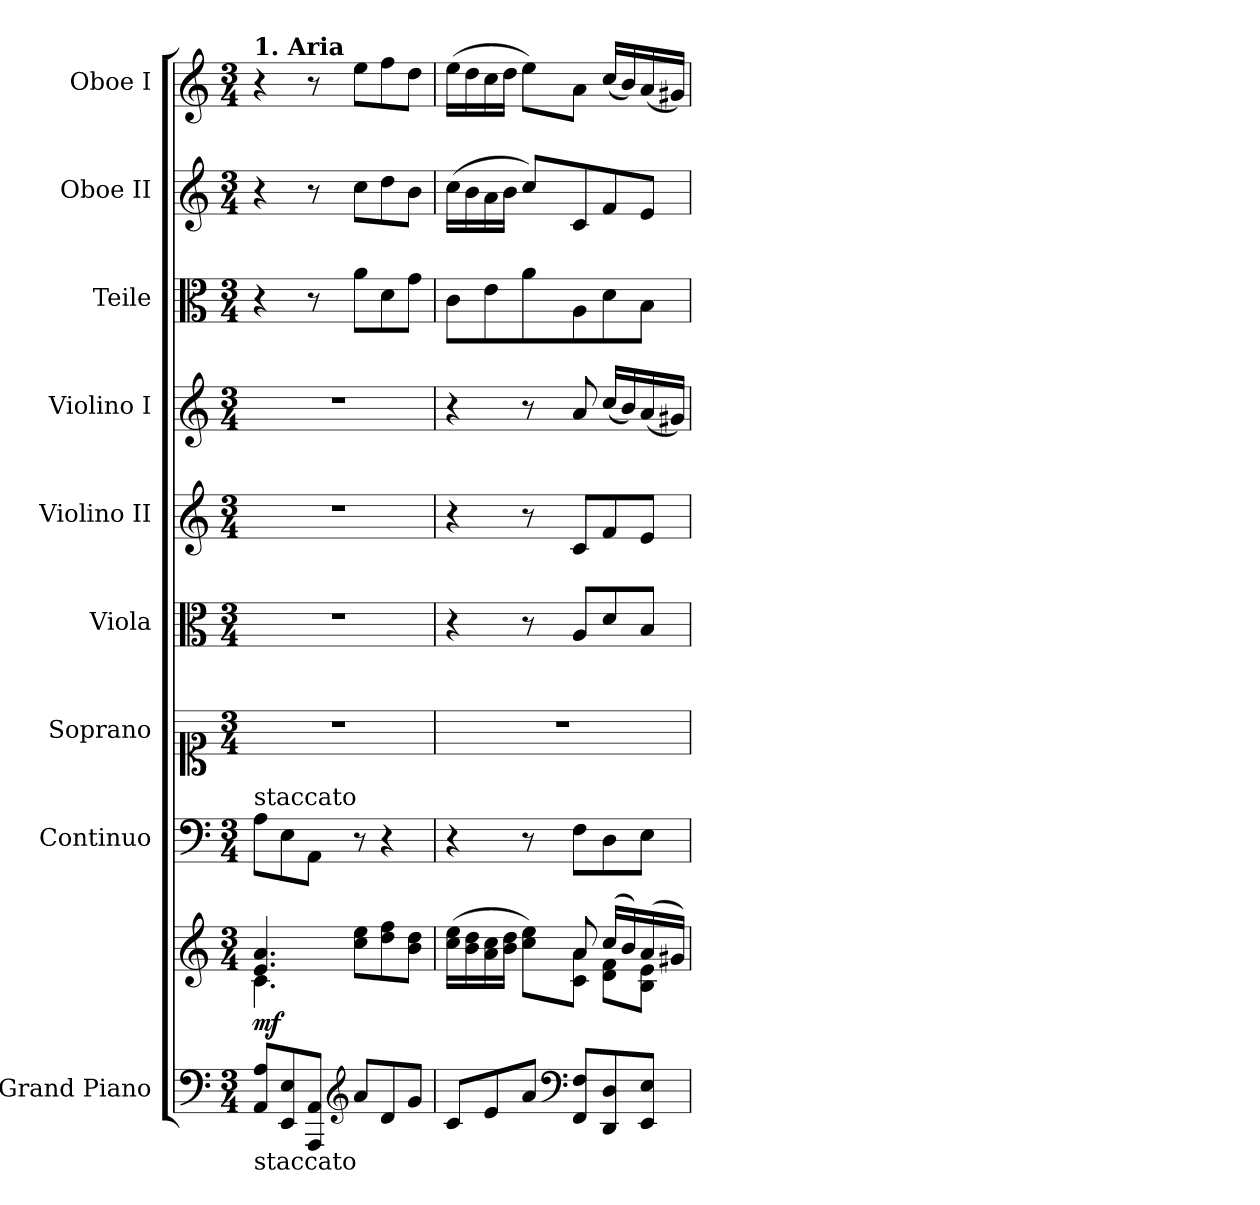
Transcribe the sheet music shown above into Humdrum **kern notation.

**kern	**kern	**dynam	**kern	**kern	**kern	**kern	**kern	**kern	**kern	**kern
*part9	*part9	*part9	*part8	*part7	*part6	*part5	*part4	*part3	*part2	*part1
*staff10	*staff9	*staff9/10	*staff8	*staff7	*staff6	*staff5	*staff4	*staff3	*staff2	*staff1
*I"Grand Piano	*	*	*I"Continuo	*I"Soprano	*I"Viola	*I"Violino II	*I"Violino I	*I"Teile	*I"Oboe II	*I"Oboe I
*I'Pno	*	*	*	*	*	*	*	*	*I'Ob	*I'Ob
*stria5	*stria5	*	*	*	*	*	*	*	*	*
*clefF4	*clefG2	*	*clefF4	*clefC1	*clefC3	*clefG2	*clefG2	*clefC3	*clefG2	*clefG2
*k[]	*k[]	*	*k[]	*k[]	*k[]	*k[]	*k[]	*k[]	*k[]	*k[]
*M3/4	*M3/4	*	*M3/4	*M3/4	*M3/4	*M3/4	*M3/4	*M3/4	*M3/4	*M3/4
=1	=1	=1	=1	=1	=1	=1	=1	=1	=1	=1
*	*^	*	*	*	*	*	*	*	*	*
!	!	!	!	!	!	!	!	!	!	!	!LO:TX:a:B:t=1. Aria
!	!	!	!	!LO:TX:a:t=staccato	!	!	!	!	!	!	!
!LO:TX:b:t=staccato	!	!	!	!	!	!	!	!	!	!	!
!	!	!	!LO:DY:b	!	!	!	!	!	!	!	!
8AA/ 8A/L	4.e/ 4.a/	4.c\	mf	8A\L	2.r	2.r	2.r	2.r	4r	4r	4r
8EE/ 8E/	.	.	.	8E\	.	.	.	.	.	.	.
8AAA/ 8AA/J	.	.	.	8AA\J	.	.	.	.	8r	8r	8r
*clefG2	*	*	*	*	*	*	*	*	*	*	*
8a/L	8cc\ 8ee\L	4.ryy	.	8r	.	.	.	.	8a\L	8cc\L	8ee\L
8d/	8dd\ 8ff\	.	.	4r	.	.	.	.	8d\	8dd\	8ff\
8g/J	8b\ 8dd\J	.	.	.	.	.	.	.	8g\J	8b\J	8dd\J
=2	=2	=2	=2	=2	=2	=2	=2	=2	=2	=2	=2
8c/L	(16cc\ 16ee\LL	4ryy	.	4r	2.r	4r	4r	4r	8c\L	(>16cc\LL	(>16ee\LL
.	16b\ 16dd\	.	.	.	.	.	.	.	.	16b\	16dd\
8e/	16a\ 16cc\	.	.	.	.	.	.	.	8e\	16a\	16cc\
.	16b\ 16dd\JJ	.	.	.	.	.	.	.	.	16b\JJ	16dd\JJ
8a/J	8ryy	8cc\ 8ee\L)	.	8r	.	8r	8r	8r	8a\	8cc/L)	8ee\L)
*clefF4	*	*	*	*	*	*	*	*	*	*	*
8FF/ 8F/L	8a/	8c\ 8a\J	.	8F\L	.	8A/L	8c/L	8a/	8A\	8c/	8a\J
8DD/ 8D/	(16cc/LL	8d\ 8f\L	.	8D\	.	8d/	8f/	(<16cc/LL	8d\	8f/	(<16cc/LL
.	16b/)	.	.	.	.	.	.	16b/)	.	.	16b/)
8EE/ 8E/J	(16a/	8B\ 8e\J	.	8E\J	.	8B/J	8e/J	(<16a/	8B\J	8e/J	(<16a/
.	16g#X/JJ)	.	.	.	.	.	.	16g#X/JJ)	.	.	16g#X/JJ)
*	*v	*v	*	*	*	*	*	*	*	*	*
=	=	=	=	=	=	=	=	=	=	=
*-	*-	*-	*-	*-	*-	*-	*-	*-	*-	*-
